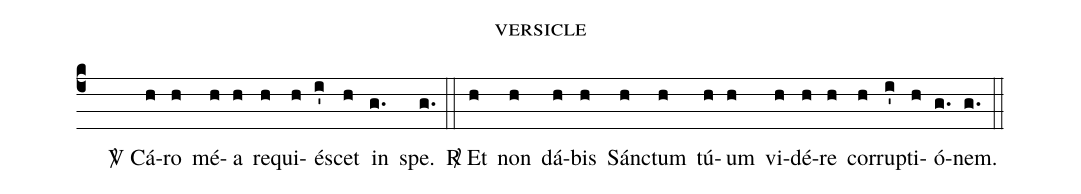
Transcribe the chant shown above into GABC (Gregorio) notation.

name: versicle;
%%
(c4)()() <sp>V/</sp>~C{á}(h)ro(h) mé(h)a(h) re(h)qui(h)é(i')scet(h) in(g.) spe.(g.) (::)
<sp>R/</sp>~Et(h) non(h) dá(h)bis(h) Sán(h)ctum(h) tú(h)um(h) vi(h)dé(h)re(h) cor(h)rup(i')ti(h)ó(g.)nem.(g.) (::)
